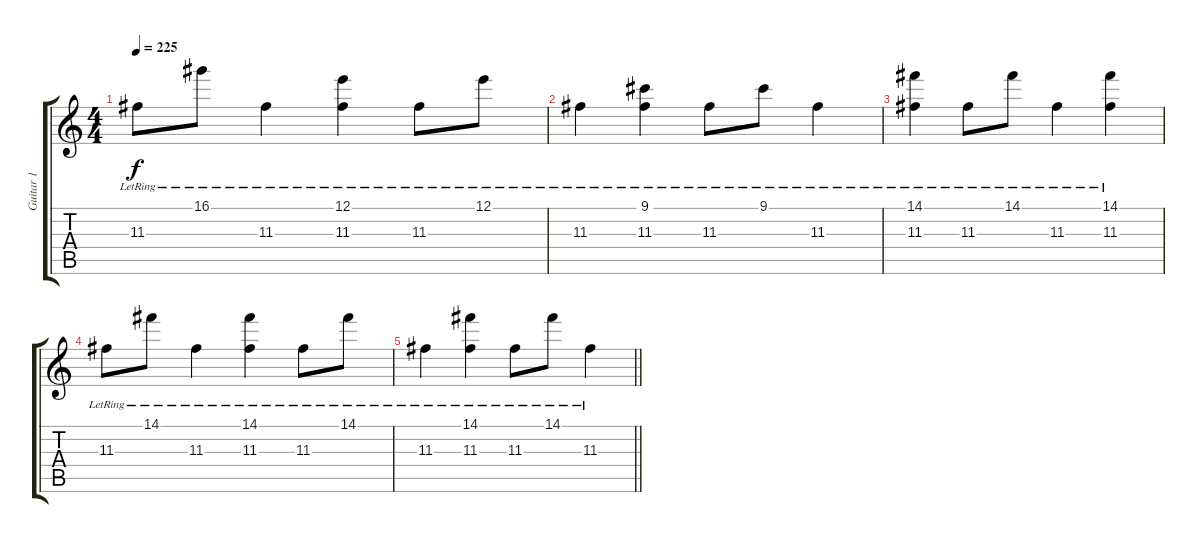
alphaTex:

\track ("Guitar 1" "Guitar 1") {instrument acousticguitarsteel}
\staff {score tabs}
\tuning (E4 B3 G3 D3 A2 E2) {hide}
\ts (4 4)
\tempo 225
\clef g2
\ks c
11.3{lr}.8{dy f} 16.1{lr}.8 11.3{lr}.4 (12.1{lr} 11.3{lr}).4 11.3{lr}.8 12.1{lr}.8 |
11.3{lr}.4 (9.1{lr} 11.3{lr}).4 11.3{lr}.8 9.1{lr}.8 11.3{lr}.4 |
(14.1{lr} 11.3{lr}).4 11.3{lr}.8 14.1{lr}.8 11.3{lr}.4 (14.1{lr} 11.3{lr}).4 |
11.3{lr}.8 14.1{lr}.8 11.3{lr}.4 (14.1{lr} 11.3{lr}).4 11.3{lr}.8 14.1{lr}.8 |
\barLineRight lightlight
11.3{lr}.4 (14.1{lr} 11.3{lr}).4 11.3{lr}.8 14.1{lr}.8 11.3{lr}.4
